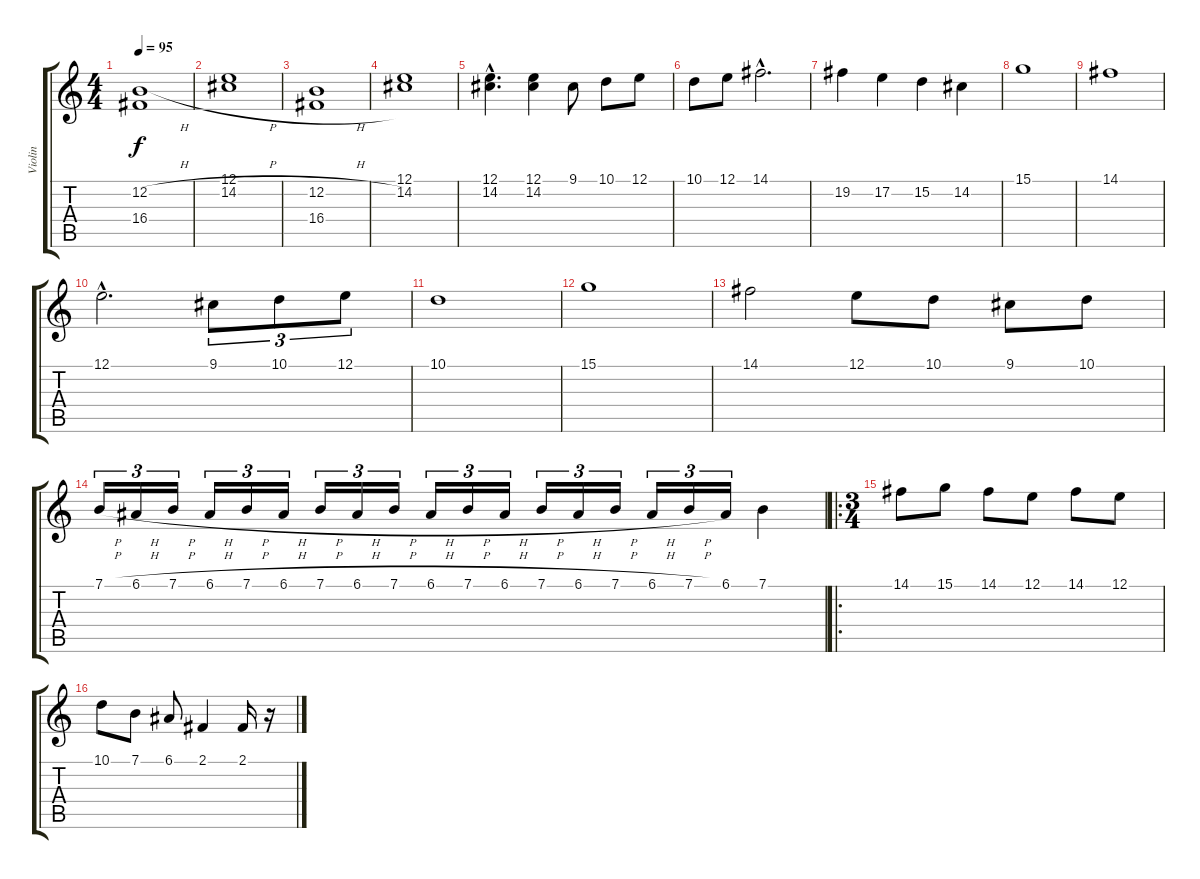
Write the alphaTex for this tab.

\track ("Violin" "Violin") {instrument violin}
\staff {score tabs}
\tuning (E4 B3 G3 D3 A2 E2) {hide}
\ts (4 4)
\tempo 95
\clef g2
\ks c
(12.2{h} 16.4).1{dy f instrument violin} |
(12.1 14.2{h}).1 |
(12.2{h} 16.4).1 |
(12.1 14.2).1 |
(12.1{hac} 14.2{hac}).4{d} (12.1 14.2).4 9.1.8 10.1.8 12.1.8 |
10.1.8 12.1.8 14.1{hac}.2{d} |
19.2.4 17.2.4 15.2.4 14.2.4 |
15.1.1 |
14.1.1 |
12.1{hac}.2{d} 9.1.8{tu (3 2)} 10.1.8{tu (3 2)} 12.1.8{tu (3 2)} |
10.1.1 |
15.1.1 |
14.1.2 12.1.8 10.1.8 9.1.8 10.1.8 |
7.1{h}.16{tu (3 2)} 6.1{h}.16{tu (3 2)} 7.1{h}.16{tu (3 2)} 6.1{h}.16{tu (3 2)} 7.1{h}.16{tu (3 2)} 6.1{h}.16{tu (3 2)} 7.1{h}.16{tu (3 2)} 6.1{h}.16{tu (3 2)} 7.1{h}.16{tu (3 2)} 6.1{h}.16{tu (3 2)} 7.1{h}.16{tu (3 2)} 6.1{h}.16{tu (3 2)} 7.1{h}.16{tu (3 2)} 6.1{h}.16{tu (3 2)} 7.1{h}.16{tu (3 2)} 6.1{h}.16{tu (3 2)} 7.1{h}.16{tu (3 2)} 6.1.16{tu (3 2)} 7.1.4 |
\ro
\ts (3 4)
14.1.8 15.1.8 14.1.8 12.1.8 14.1.8 12.1.8 |
10.1.8 7.1.8 6.1.8 2.1.4 2.1.16 r.16
